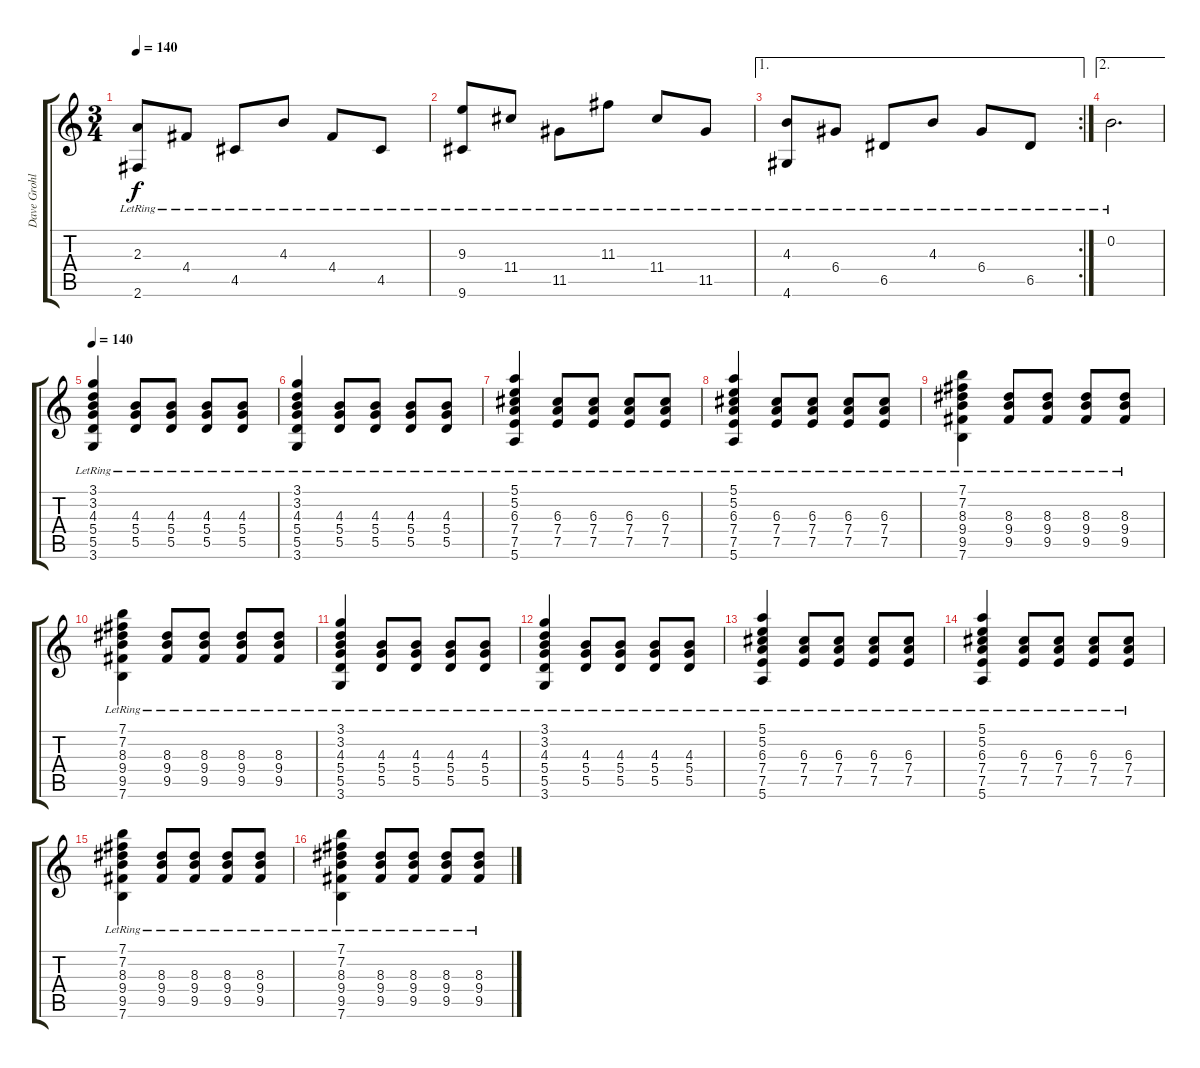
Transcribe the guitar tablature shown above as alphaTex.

\track ("Dave Grohl" "Dave Grohl") {instrument acousticguitarnylon}
\staff {score tabs}
\tuning (E4 B3 G3 D3 A2 E2) {hide}
\ts (3 4)
\tempo 140
\clef g2
\ks c
(2.3{lr} 2.6{lr}).8{dy f} 4.4{lr}.8 4.5{lr}.8 4.3{lr}.8 4.4{lr}.8 4.5{lr}.8 |
(9.3{lr} 9.6{lr}).8 11.4{lr}.8 11.5{lr}.8 11.3{lr}.8 11.4{lr}.8 11.5{lr}.8 |
\ae 1
\rc 2
(4.3{lr} 4.6{lr}).8 6.4{lr}.8 6.5{lr}.8 4.3{lr}.8 6.4{lr}.8 6.5{lr}.8 |
\ae 2
0.2{lr}.2{d} |
\tempo 140
(3.1{lr} 3.2{lr} 4.3{lr} 5.4{lr} 5.5{lr} 3.6{lr}).4 (4.3{lr} 5.4{lr} 5.5{lr}).8 (4.3{lr} 5.4{lr} 5.5{lr}).8 (4.3{lr} 5.4{lr} 5.5{lr}).8 (4.3{lr} 5.4{lr} 5.5{lr}).8 |
(3.1{lr} 3.2{lr} 4.3{lr} 5.4{lr} 5.5{lr} 3.6{lr}).4 (4.3{lr} 5.4{lr} 5.5{lr}).8 (4.3{lr} 5.4{lr} 5.5{lr}).8 (4.3{lr} 5.4{lr} 5.5{lr}).8 (4.3{lr} 5.4{lr} 5.5{lr}).8 |
(5.1{lr} 5.2{lr} 6.3{lr} 7.4{lr} 7.5{lr} 5.6{lr}).4 (6.3{lr} 7.4{lr} 7.5{lr}).8 (6.3{lr} 7.4{lr} 7.5{lr}).8 (6.3{lr} 7.4{lr} 7.5{lr}).8 (6.3{lr} 7.4{lr} 7.5{lr}).8 |
(5.1{lr} 5.2{lr} 6.3{lr} 7.4{lr} 7.5{lr} 5.6{lr}).4 (6.3{lr} 7.4{lr} 7.5{lr}).8 (6.3{lr} 7.4{lr} 7.5{lr}).8 (6.3{lr} 7.4{lr} 7.5{lr}).8 (6.3{lr} 7.4{lr} 7.5{lr}).8 |
(7.1{lr} 7.2{lr} 8.3{lr} 9.4{lr} 9.5{lr} 7.6{lr}).4 (8.3{lr} 9.4{lr} 9.5{lr}).8 (8.3{lr} 9.4{lr} 9.5{lr}).8 (8.3{lr} 9.4{lr} 9.5{lr}).8 (8.3{lr} 9.4{lr} 9.5{lr}).8 |
(7.1{lr} 7.2{lr} 8.3{lr} 9.4{lr} 9.5{lr} 7.6{lr}).4 (8.3{lr} 9.4{lr} 9.5{lr}).8 (8.3{lr} 9.4{lr} 9.5{lr}).8 (8.3{lr} 9.4{lr} 9.5{lr}).8 (8.3{lr} 9.4{lr} 9.5{lr}).8 |
(3.1{lr} 3.2{lr} 4.3{lr} 5.4{lr} 5.5{lr} 3.6{lr}).4 (4.3{lr} 5.4{lr} 5.5{lr}).8 (4.3{lr} 5.4{lr} 5.5{lr}).8 (4.3{lr} 5.4{lr} 5.5{lr}).8 (4.3{lr} 5.4{lr} 5.5{lr}).8 |
(3.1{lr} 3.2{lr} 4.3{lr} 5.4{lr} 5.5{lr} 3.6{lr}).4 (4.3{lr} 5.4{lr} 5.5{lr}).8 (4.3{lr} 5.4{lr} 5.5{lr}).8 (4.3{lr} 5.4{lr} 5.5{lr}).8 (4.3{lr} 5.4{lr} 5.5{lr}).8 |
(5.1{lr} 5.2{lr} 6.3{lr} 7.4{lr} 7.5{lr} 5.6{lr}).4 (6.3{lr} 7.4{lr} 7.5{lr}).8 (6.3{lr} 7.4{lr} 7.5{lr}).8 (6.3{lr} 7.4{lr} 7.5{lr}).8 (6.3{lr} 7.4{lr} 7.5{lr}).8 |
(5.1{lr} 5.2{lr} 6.3{lr} 7.4{lr} 7.5{lr} 5.6{lr}).4 (6.3{lr} 7.4{lr} 7.5{lr}).8 (6.3{lr} 7.4{lr} 7.5{lr}).8 (6.3{lr} 7.4{lr} 7.5{lr}).8 (6.3{lr} 7.4{lr} 7.5{lr}).8 |
(7.1{lr} 7.2{lr} 8.3{lr} 9.4{lr} 9.5{lr} 7.6{lr}).4 (8.3{lr} 9.4{lr} 9.5{lr}).8 (8.3{lr} 9.4{lr} 9.5{lr}).8 (8.3{lr} 9.4{lr} 9.5{lr}).8 (8.3{lr} 9.4{lr} 9.5{lr}).8 |
(7.1{lr} 7.2{lr} 8.3{lr} 9.4{lr} 9.5{lr} 7.6{lr}).4 (8.3{lr} 9.4{lr} 9.5{lr}).8 (8.3{lr} 9.4{lr} 9.5{lr}).8 (8.3{lr} 9.4{lr} 9.5{lr}).8 (8.3{lr} 9.4{lr} 9.5{lr}).8
